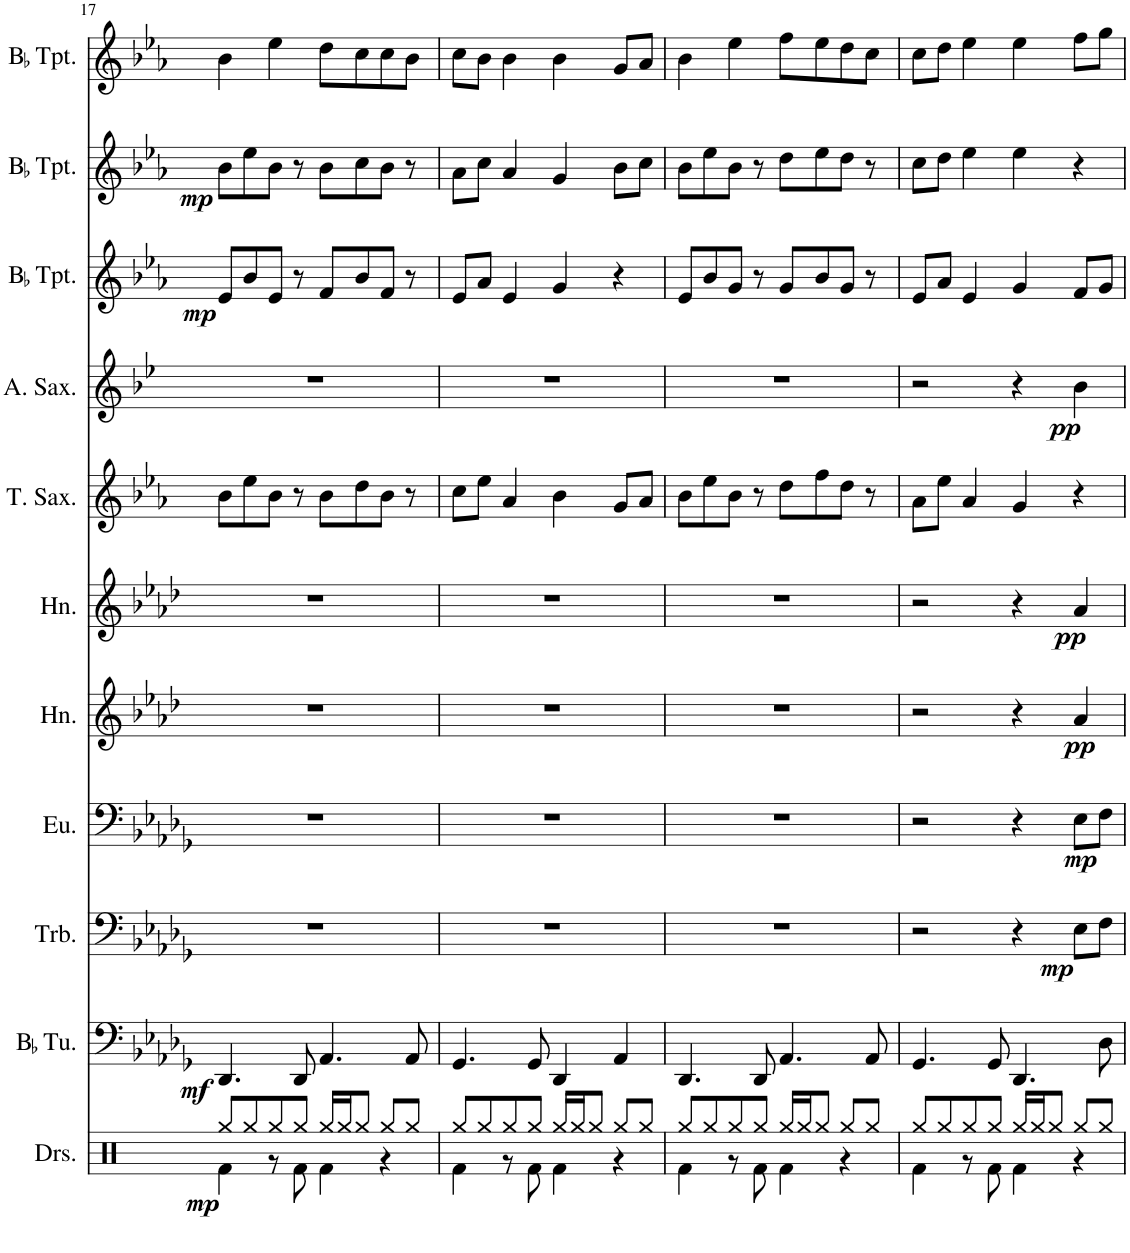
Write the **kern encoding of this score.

**kern	**dynam	**kern	**dynam	**kern	**dynam	**kern	**dynam	**kern	**dynam	**kern	**dynam	**kern	**kern	**dynam	**kern	**dynam	**kern	**dynam	**kern
*part11	*part11	*part10	*part10	*part9	*part9	*part8	*part8	*part7	*part7	*part6	*part6	*part5	*part4	*part4	*part3	*part3	*part2	*part2	*part1
*staff11	*staff11	*staff10	*staff10	*staff9	*staff9	*staff8	*staff8	*staff7	*staff7	*staff6	*staff6	*staff5	*staff4	*staff4	*staff3	*staff3	*staff2	*staff2	*staff1
*I"Drumset	*	*I"BaccidentalFlat Tuba	*	*I"Trombone	*	*I"Euphonium	*	*I"Horn	*	*I"Horn	*	*I"Tenor Saxophone	*I"Alto Saxophone	*	*I"BaccidentalFlat Trumpet	*	*I"BaccidentalFlat Trumpet	*	*I"BaccidentalFlat Trumpet
*I'Drs.	*	*I'BaccidentalFlat Tu.	*	*I'Trb.	*	*I'Eu.	*	*I'Hn.	*	*I'Hn.	*	*I'T. Sax.	*I'A. Sax.	*	*I'BaccidentalFlat Tpt.	*	*I'BaccidentalFlat Tpt.	*	*I'BaccidentalFlat Tpt.
!!LO:PB:g=z
*clefX	*	*clefF4	*	*clefF4	*	*clefF4	*	*clefG2	*	*clefG2	*	*clefG2	*clefG2	*	*clefG2	*	*clefG2	*	*clefG2
*	*	*	*	*	*	*	*	*Trd4c7	*	*Trd4c7	*	*Trd8c14	*Trd5c9	*	*Trd1c2	*	*Trd1c2	*	*Trd1c2
*k[]	*	*k[b-e-a-d-g-]	*	*k[b-e-a-d-g-]	*	*k[b-e-a-d-g-]	*	*k[b-e-a-d-]	*	*k[b-e-a-d-]	*	*k[b-e-a-]	*k[b-e-]	*	*k[b-e-a-]	*	*k[b-e-a-]	*	*k[b-e-a-]
*M4/4	*	*M4/4	*	*M4/4	*	*M4/4	*	*M4/4	*	*M4/4	*	*M4/4	*M4/4	*	*M4/4	*	*M4/4	*	*M4/4
=17	=17	=17	=17	=17	=17	=17	=17	=17	=17	=17	=17	=17	=17	=17	=17	=17	=17	=17	=17
*^	*	*	*	*	*	*	*	*	*	*	*	*	*	*	*	*	*	*	*
!	!	!LO:DY:b	!	!LO:DY:b	!	!	!	!	!	!	!	!	!	!	!	!	!LO:DY:b	!	!LO:DY:b	!
8Rgg/L	4Rf\	mp	4.DD-/	mf	1r	.	1r	.	1r	.	1r	.	8b-\L	1r	.	8e-/L	mp	8b-\L	mp	4b-\
8Rgg/	.	.	.	.	.	.	.	.	.	.	.	.	8ee-\	.	.	8b-/	.	8ee-\	.	.
8Rgg/	8r	.	.	.	.	.	.	.	.	.	.	.	8b-\J	.	.	8e-/J	.	8b-\J	.	4ee-\
8Rgg/J	8Rf\	.	8DD-/	.	.	.	.	.	.	.	.	.	8r	.	.	8r	.	8r	.	.
16Rgg/LL	4Rf\	.	4.AA-/	.	.	.	.	.	.	.	.	.	8b-\L	.	.	8f/L	.	8b-\L	.	8dd\L
16Rgg/J	.	.	.	.	.	.	.	.	.	.	.	.	.	.	.	.	.	.	.	.
8Rgg/J	.	.	.	.	.	.	.	.	.	.	.	.	8dd\	.	.	8b-/	.	8cc\	.	8cc\
8Rgg/L	4r	.	.	.	.	.	.	.	.	.	.	.	8b-\J	.	.	8f/J	.	8b-\J	.	8cc\
8Rgg/J	.	.	8AA-/	.	.	.	.	.	.	.	.	.	8r	.	.	8r	.	8r	.	8b-\J
=18	=18	=18	=18	=18	=18	=18	=18	=18	=18	=18	=18	=18	=18	=18	=18	=18	=18	=18	=18	=18
8Rgg/L	4Rf\	.	4.GG-/	.	1r	.	1r	.	1r	.	1r	.	8cc\L	1r	.	8e-/L	.	8a-\L	.	8cc\L
8Rgg/	.	.	.	.	.	.	.	.	.	.	.	.	8ee-\J	.	.	8a-/J	.	8cc\J	.	8b-\J
8Rgg/	8r	.	.	.	.	.	.	.	.	.	.	.	4a-/	.	.	4e-/	.	4a-/	.	4b-\
8Rgg/J	8Rf\	.	8GG-/	.	.	.	.	.	.	.	.	.	.	.	.	.	.	.	.	.
16Rgg/LL	4Rf\	.	4DD-/	.	.	.	.	.	.	.	.	.	4b-\	.	.	4g/	.	4g/	.	4b-\
16Rgg/J	.	.	.	.	.	.	.	.	.	.	.	.	.	.	.	.	.	.	.	.
8Rgg/J	.	.	.	.	.	.	.	.	.	.	.	.	.	.	.	.	.	.	.	.
8Rgg/L	4r	.	4AA-/	.	.	.	.	.	.	.	.	.	8g/L	.	.	4r	.	8b-\L	.	8g/L
8Rgg/J	.	.	.	.	.	.	.	.	.	.	.	.	8a-/J	.	.	.	.	8cc\J	.	8a-/J
=19	=19	=19	=19	=19	=19	=19	=19	=19	=19	=19	=19	=19	=19	=19	=19	=19	=19	=19	=19	=19
8Rgg/L	4Rf\	.	4.DD-/	.	1r	.	1r	.	1r	.	1r	.	8b-\L	1r	.	8e-/L	.	8b-\L	.	4b-\
8Rgg/	.	.	.	.	.	.	.	.	.	.	.	.	8ee-\	.	.	8b-/	.	8ee-\	.	.
8Rgg/	8r	.	.	.	.	.	.	.	.	.	.	.	8b-\J	.	.	8g/J	.	8b-\J	.	4ee-\
8Rgg/J	8Rf\	.	8DD-/	.	.	.	.	.	.	.	.	.	8r	.	.	8r	.	8r	.	.
16Rgg/LL	4Rf\	.	4.AA-/	.	.	.	.	.	.	.	.	.	8dd\L	.	.	8g/L	.	8dd\L	.	8ff\L
16Rgg/J	.	.	.	.	.	.	.	.	.	.	.	.	.	.	.	.	.	.	.	.
8Rgg/J	.	.	.	.	.	.	.	.	.	.	.	.	8ff\	.	.	8b-/	.	8ee-\	.	8ee-\
8Rgg/L	4r	.	.	.	.	.	.	.	.	.	.	.	8dd\J	.	.	8g/J	.	8dd\J	.	8dd\
8Rgg/J	.	.	8AA-/	.	.	.	.	.	.	.	.	.	8r	.	.	8r	.	8r	.	8cc\J
=20	=20	=20	=20	=20	=20	=20	=20	=20	=20	=20	=20	=20	=20	=20	=20	=20	=20	=20	=20	=20
8Rgg/L	4Rf\	.	4.GG-/	.	2r	.	2r	.	2r	.	2r	.	8a-\L	2r	.	8e-/L	.	8cc\L	.	8cc\L
8Rgg/	.	.	.	.	.	.	.	.	.	.	.	.	8ee-\J	.	.	8a-/J	.	8dd\J	.	8dd\J
8Rgg/	8r	.	.	.	.	.	.	.	.	.	.	.	4a-/	.	.	4e-/	.	4ee-\	.	4ee-\
8Rgg/J	8Rf\	.	8GG-/	.	.	.	.	.	.	.	.	.	.	.	.	.	.	.	.	.
16Rgg/LL	4Rf\	.	4.DD-/	.	4r	.	4r	.	4r	.	4r	.	4g/	4r	.	4g/	.	4ee-\	.	4ee-\
16Rgg/J	.	.	.	.	.	.	.	.	.	.	.	.	.	.	.	.	.	.	.	.
8Rgg/J	.	.	.	.	.	.	.	.	.	.	.	.	.	.	.	.	.	.	.	.
!	!	!	!	!	!	!LO:DY:b	!	!LO:DY:b	!	!LO:DY:b	!	!LO:DY:b	!	!	!LO:DY:b	!	!	!	!	!
8Rgg/L	4r	.	.	.	8E-\L	mp	8E-\L	mp	4a-/	pp	4a-/	pp	4r	4b-\	pp	8f/L	.	4r	.	8ff\L
8Rgg/J	.	.	8D-\	.	8F\J	.	8F\J	.	.	.	.	.	.	.	.	8g/J	.	.	.	8gg\J
*v	*v	*	*	*	*	*	*	*	*	*	*	*	*	*	*	*	*	*	*	*
=	=	=	=	=	=	=	=	=	=	=	=	=	=	=	=	=	=	=	=
*-	*-	*-	*-	*-	*-	*-	*-	*-	*-	*-	*-	*-	*-	*-	*-	*-	*-	*-	*-
